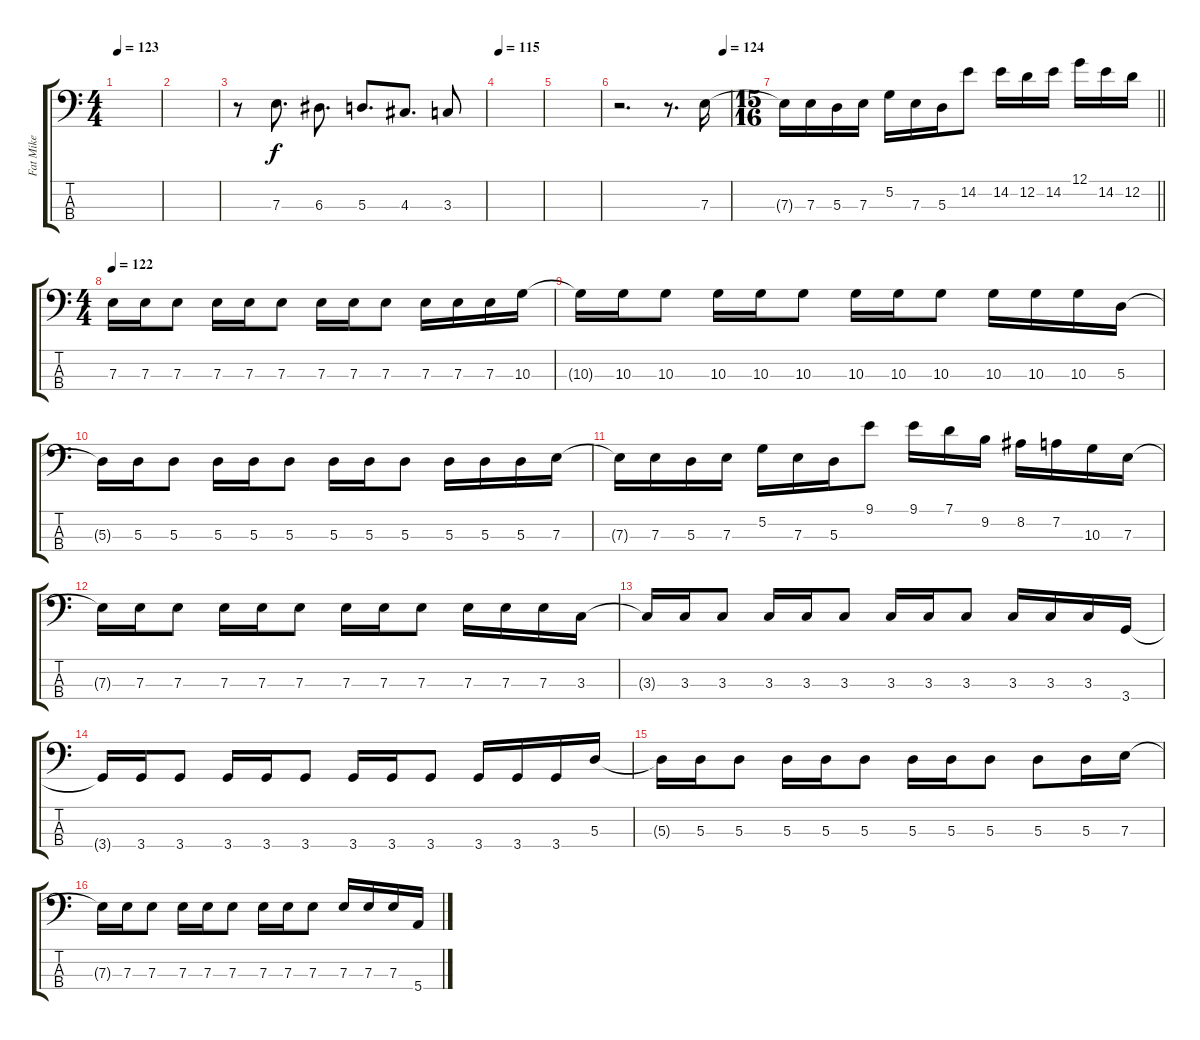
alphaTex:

\track ("Fat Mike" "Fat Mike") {instrument electricbasspick}
\staff {score tabs}
\tuning (G2 D2 A1 E1) {hide}
\ts (4 4)
\tempo 123
\clef f4
\ks c
|
|
r.8 7.3.8{d} 6.3.8{d} 5.3.8{d} 4.3.8{d} 3.3.8 |
\tempo 115
|
|
\tempo (124 0.9375)
r.2{d} r.8{d} 7.3.16 |
\ts (15 16)
\barLineRight lightlight
7.3{t}.16 7.3.16 5.3.16 7.3.16 5.2.16 7.3.16 5.3.16 14.2.8 14.2.16 12.2.16 14.2.16 12.1.16 14.2.16 12.2.16 |
\ts (4 4)
\section ("" "")
\tempo 122
7.3.16 7.3.16 7.3.8 7.3.16 7.3.16 7.3.8 7.3.16 7.3.16 7.3.8 7.3.16 7.3.16 7.3.16 10.3.16 |
10.3{t}.16 10.3.16 10.3.8 10.3.16 10.3.16 10.3.8 10.3.16 10.3.16 10.3.8 10.3.16 10.3.16 10.3.16 5.3.16 |
5.3{t}.16 5.3.16 5.3.8 5.3.16 5.3.16 5.3.8 5.3.16 5.3.16 5.3.8 5.3.16 5.3.16 5.3.16 7.3.16 |
7.3{t}.16 7.3.16 5.3.16 7.3.16 5.2.16 7.3.16 5.3.16 9.1.8 9.1.16 7.1.16 9.2.16 8.2.16 7.2.16 10.3.16 7.3.16 |
7.3{t}.16 7.3.16 7.3.8 7.3.16 7.3.16 7.3.8 7.3.16 7.3.16 7.3.8 7.3.16 7.3.16 7.3.16 3.3.16 |
3.3{t}.16 3.3.16 3.3.8 3.3.16 3.3.16 3.3.8 3.3.16 3.3.16 3.3.8 3.3.16 3.3.16 3.3.16 3.4.16 |
3.4{t}.16 3.4.16 3.4.8 3.4.16 3.4.16 3.4.8 3.4.16 3.4.16 3.4.8 3.4.16 3.4.16 3.4.16 5.3.16 |
5.3{t}.16 5.3.16 5.3.8 5.3.16 5.3.16 5.3.8 5.3.16 5.3.16 5.3.8 5.3.8 5.3.16 7.3.16 |
7.3{t}.16 7.3.16 7.3.8 7.3.16 7.3.16 7.3.8 7.3.16 7.3.16 7.3.8 7.3.16 7.3.16 7.3.16 5.4.16
